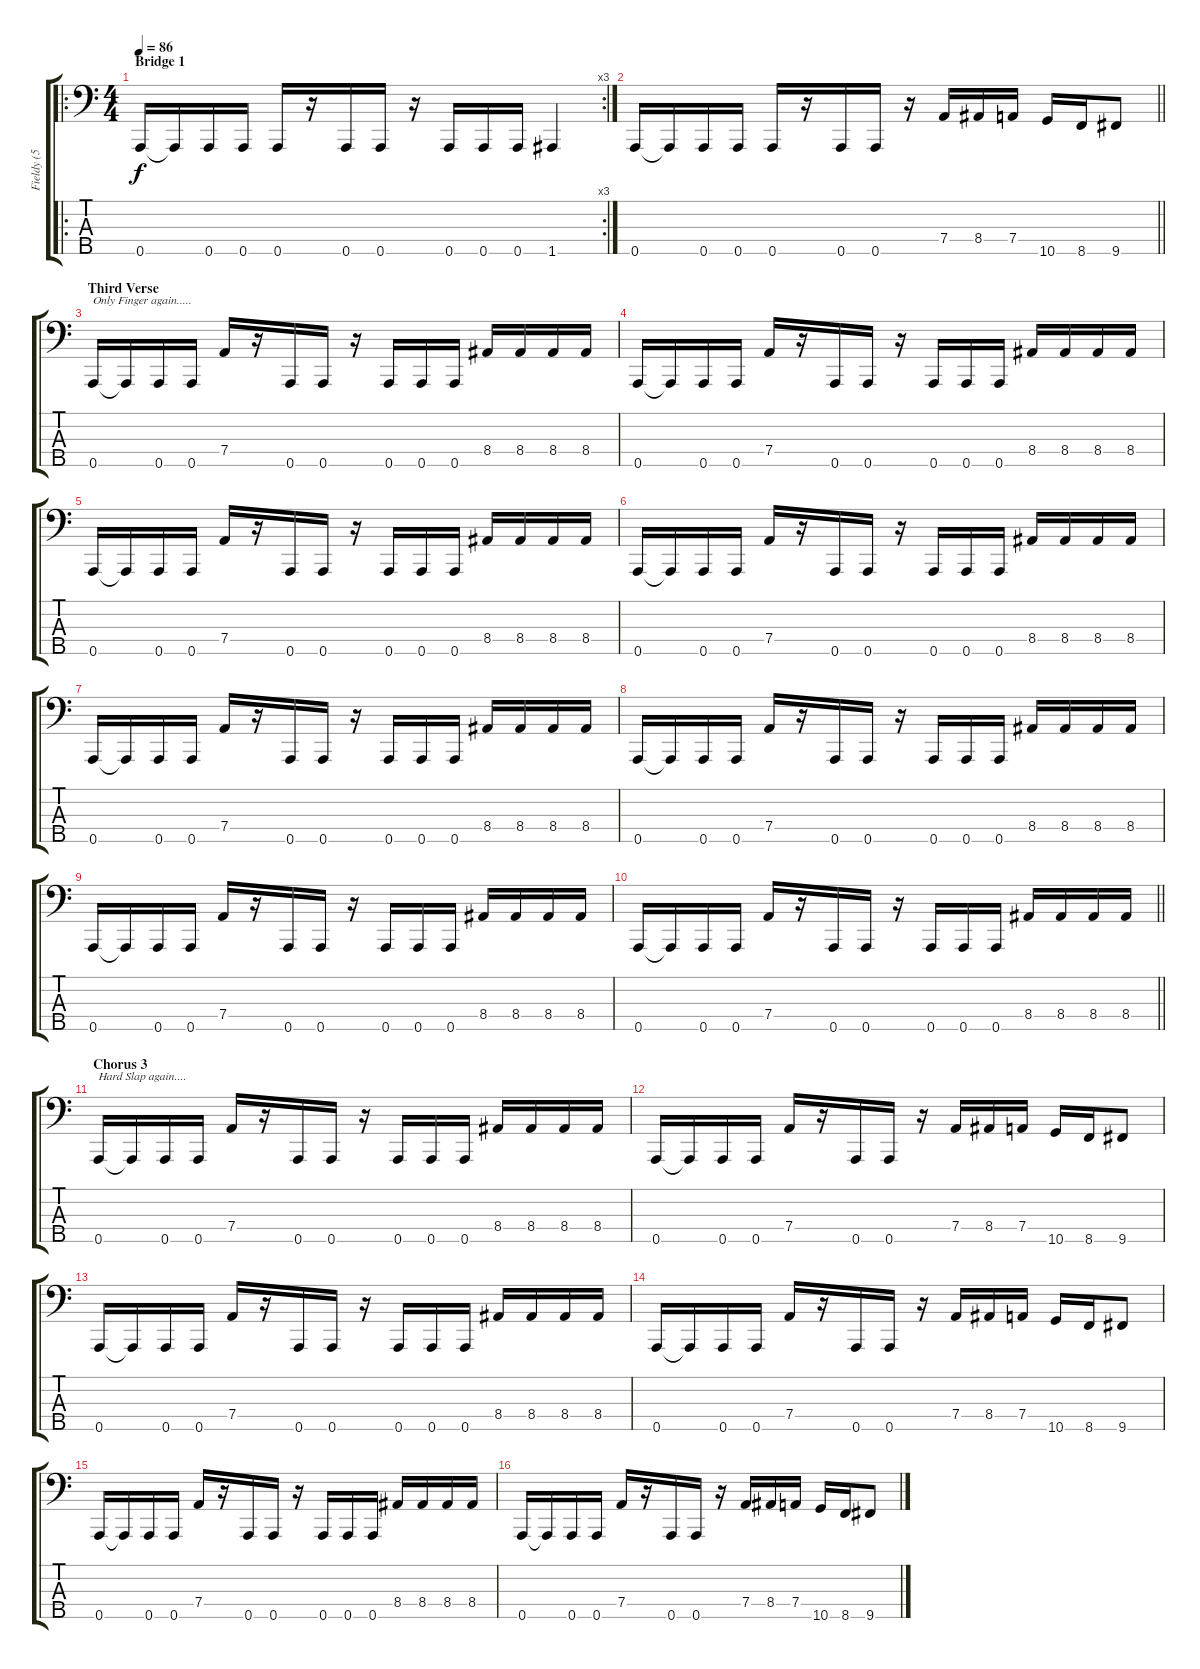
\track ("Fieldy (5 String Bass)" "Fieldy (5 ") {instrument slapbass1}
\staff {score tabs}
\tuning (F2 C2 G1 D1 A0) {hide}
\ro
\rc 3
\ts (4 4)
\section ("" "Bridge 1")
\tempo 86
\clef f4
\ks c
0.5.16{dy f} 0.5{t}.16 0.5.16 0.5.16 0.5.16 r.16 0.5.16 0.5.16 r.16 0.5.16 0.5.16 0.5.16 1.5.4 |
\barLineRight lightlight
0.5.16 0.5{t}.16 0.5.16 0.5.16 0.5.16 r.16 0.5.16 0.5.16 r.16 7.4.16 8.4.16 7.4.16 10.5.16 8.5.16 9.5.8 |
\section ("" "Third Verse")
0.5.16{txt "Only Finger again....." instrument electricbassfinger} 0.5{t}.16 0.5.16 0.5.16 7.4.16 r.16 0.5.16 0.5.16 r.16 0.5.16 0.5.16 0.5.16 8.4.16 8.4.16 8.4.16 8.4.16 |
0.5.16 0.5{t}.16 0.5.16 0.5.16 7.4.16 r.16 0.5.16 0.5.16 r.16 0.5.16 0.5.16 0.5.16 8.4.16 8.4.16 8.4.16 8.4.16 |
0.5.16 0.5{t}.16 0.5.16 0.5.16 7.4.16 r.16 0.5.16 0.5.16 r.16 0.5.16 0.5.16 0.5.16 8.4.16 8.4.16 8.4.16 8.4.16 |
0.5.16 0.5{t}.16 0.5.16 0.5.16 7.4.16 r.16 0.5.16 0.5.16 r.16 0.5.16 0.5.16 0.5.16 8.4.16 8.4.16 8.4.16 8.4.16 |
0.5.16 0.5{t}.16 0.5.16 0.5.16 7.4.16 r.16 0.5.16 0.5.16 r.16 0.5.16 0.5.16 0.5.16 8.4.16 8.4.16 8.4.16 8.4.16 |
0.5.16 0.5{t}.16 0.5.16 0.5.16 7.4.16 r.16 0.5.16 0.5.16 r.16 0.5.16 0.5.16 0.5.16 8.4.16 8.4.16 8.4.16 8.4.16 |
0.5.16 0.5{t}.16 0.5.16 0.5.16 7.4.16 r.16 0.5.16 0.5.16 r.16 0.5.16 0.5.16 0.5.16 8.4.16 8.4.16 8.4.16 8.4.16 |
\barLineRight lightlight
0.5.16 0.5{t}.16 0.5.16 0.5.16 7.4.16 r.16 0.5.16 0.5.16 r.16 0.5.16 0.5.16 0.5.16 8.4.16 8.4.16 8.4.16 8.4.16 |
\section ("" "Chorus 3")
0.5.16{txt "Hard Slap again...." instrument slapbass1} 0.5{t}.16 0.5.16 0.5.16 7.4.16 r.16 0.5.16 0.5.16 r.16 0.5.16 0.5.16 0.5.16 8.4.16 8.4.16 8.4.16 8.4.16 |
0.5.16 0.5{t}.16 0.5.16 0.5.16 7.4.16 r.16 0.5.16 0.5.16 r.16 7.4.16 8.4.16 7.4.16 10.5.16 8.5.16 9.5.8 |
0.5.16 0.5{t}.16 0.5.16 0.5.16 7.4.16 r.16 0.5.16 0.5.16 r.16 0.5.16 0.5.16 0.5.16 8.4.16 8.4.16 8.4.16 8.4.16 |
0.5.16 0.5{t}.16 0.5.16 0.5.16 7.4.16 r.16 0.5.16 0.5.16 r.16 7.4.16 8.4.16 7.4.16 10.5.16 8.5.16 9.5.8 |
0.5.16 0.5{t}.16 0.5.16 0.5.16 7.4.16 r.16 0.5.16 0.5.16 r.16 0.5.16 0.5.16 0.5.16 8.4.16 8.4.16 8.4.16 8.4.16 |
0.5.16 0.5{t}.16 0.5.16 0.5.16 7.4.16 r.16 0.5.16 0.5.16 r.16 7.4.16 8.4.16 7.4.16 10.5.16 8.5.16 9.5.8
